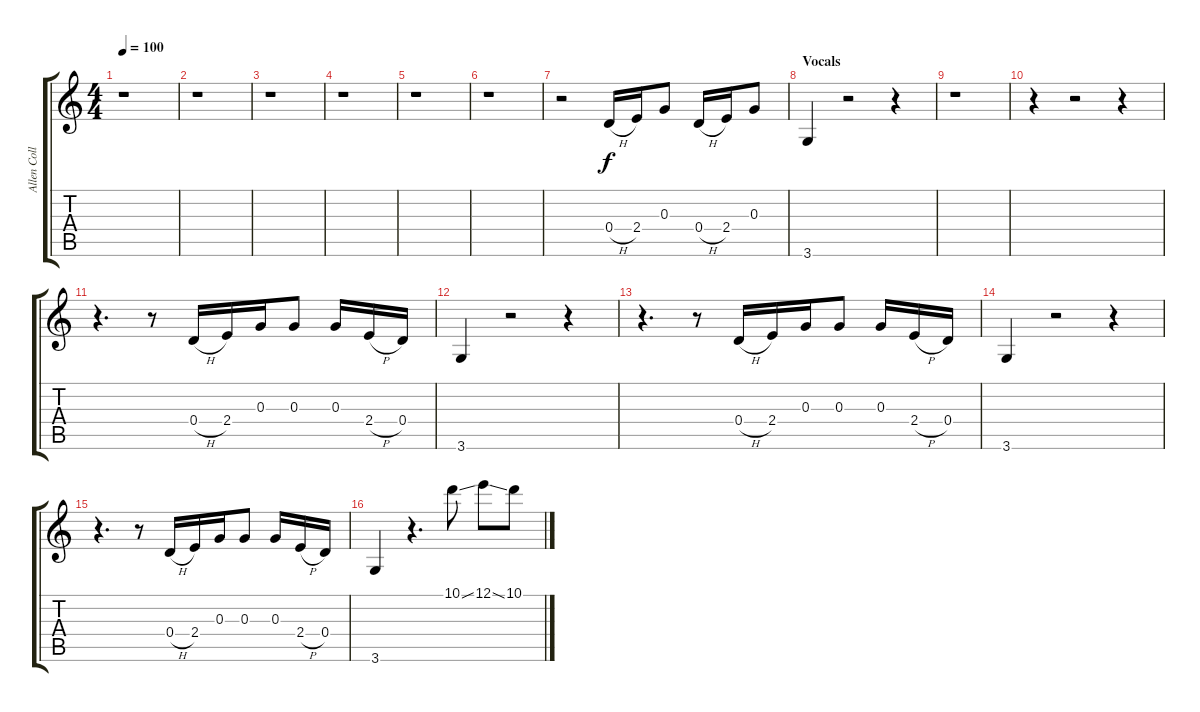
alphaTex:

\track ("Allen Collins - Solo" "Allen Coll") {instrument distortionguitar}
\staff {score tabs}
\tuning (E4 B3 G3 D3 A2 E2) {hide}
\ts (4 4)
\tempo 100
\clef g2
\ks c
r.1{dy f} |
r.1 |
r.1 |
r.1 |
r.1 |
r.1 |
r.2 0.4{h}.16 2.4.16 0.3.8 0.4{h}.16 2.4.16 0.3.8 |
\section ("" "Vocals")
3.6.4 r.2 r.4 |
r.1 |
r.4 r.2 r.4 |
r.4{d} r.8 0.4{h}.16 2.4.16 0.3.16 0.3.8 0.3.16 2.4{h}.16 0.4.16 |
3.6.4 r.2 r.4 |
r.4{d} r.8 0.4{h}.16 2.4.16 0.3.16 0.3.8 0.3.16 2.4{h}.16 0.4.16 |
3.6.4 r.2 r.4 |
r.4{d} r.8 0.4{h}.16 2.4.16 0.3.16 0.3.8 0.3.16 2.4{h}.16 0.4.16 |
3.6.4 r.4{d} 10.1{ss}.8 12.1{ss}.8 10.1.8
